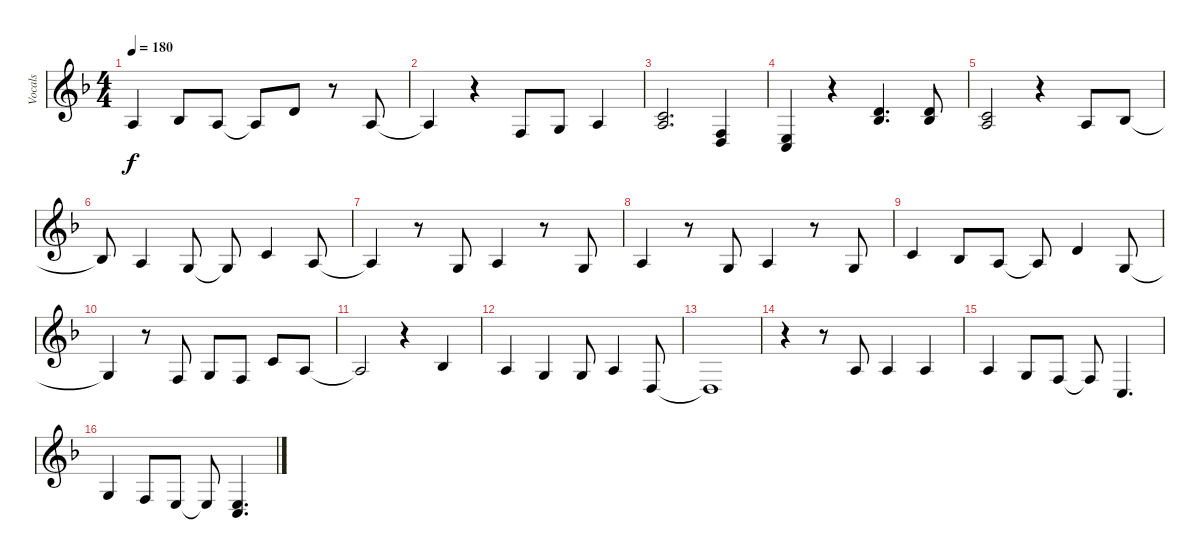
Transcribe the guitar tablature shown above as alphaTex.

\track ("Vocals" "Vocals") {instrument flute}
\staff {score}
\tuning (E4 B3 G3 D3 A2 E2) {hide}
\ts (4 4)
\tempo 180
\clef g2
\ks f
2.3.4{dy f} 3.3.8 2.3.8 2.3{t}.8 3.2.8 r.8 2.3.8 |
2.3{t}.4 r.4 3.4.8 0.3.8 2.3.4 |
(1.2 2.3).2{d} (3.4 5.5).4 |
(2.4 3.5).4 r.4 (3.2 3.3).4{d} (3.2 3.3).8 |
(1.2 2.3).2 r.4 2.3.8 3.3.8 |
3.3{t}.8 2.3.4 0.3.8 0.3{t}.8 1.2.4 2.3.8 |
2.3{t}.4 r.8 0.3.8 2.3.4 r.8 0.3.8 |
2.3.4 r.8 0.3.8 2.3.4 r.8 0.3.8 |
1.2.4 3.3.8 2.3.8 2.3{t}.8 3.2.4 0.3.8 |
0.3{t}.4 r.8 3.4.8 0.3.8 3.4.8 1.2.8 2.3.8 |
2.3{t}.2 r.4 3.3.4 |
2.3.4 0.3.4 0.3.8 2.3.4 0.4.8 |
0.4{t}.1 |
r.4 r.8 2.3.8 2.3.4 2.3.4 |
2.3.4 0.3.8 3.4.8 3.4{t}.8 3.5.4{d} |
0.3.4 3.4.8 2.4.8 2.4{t}.8 (2.4 3.5).4{d}
